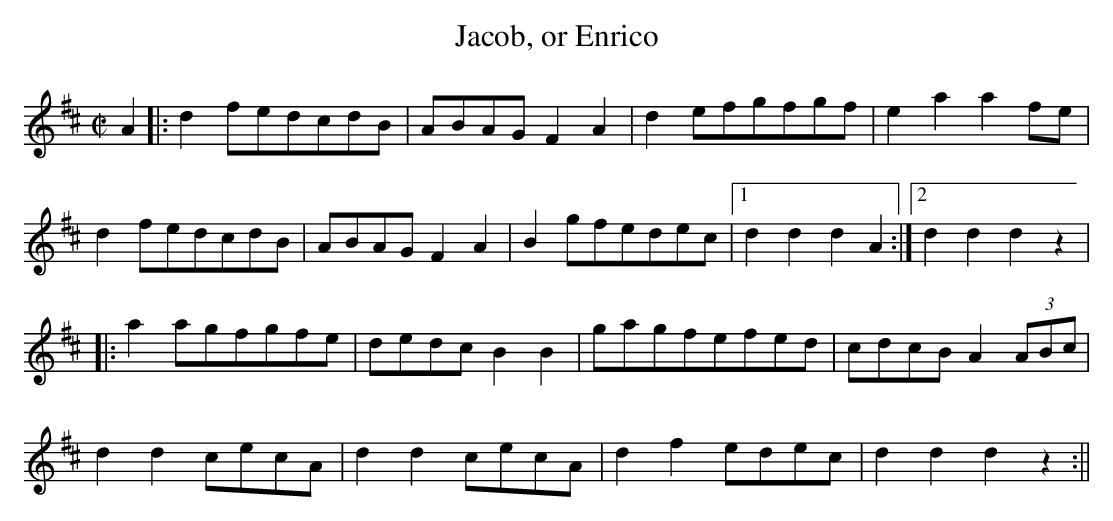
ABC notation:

X:1
T:Jacob, or Enrico
M:C|
L:1/8
K:D
A2|:d2fedcdB|ABAGF2A2|d2efgfgf|e2a2a2fe|
d2fedcdB|ABAGF2A2|B2gfedec|1d2d2d2A2:|2d2d2d2z2|
|:a2agfgfe|dedcB2B2|gagfefed|cdcBA2(3ABc|
d2d2cecA|d2d2cecA|d2f2edec|d2d2d2z2:||
